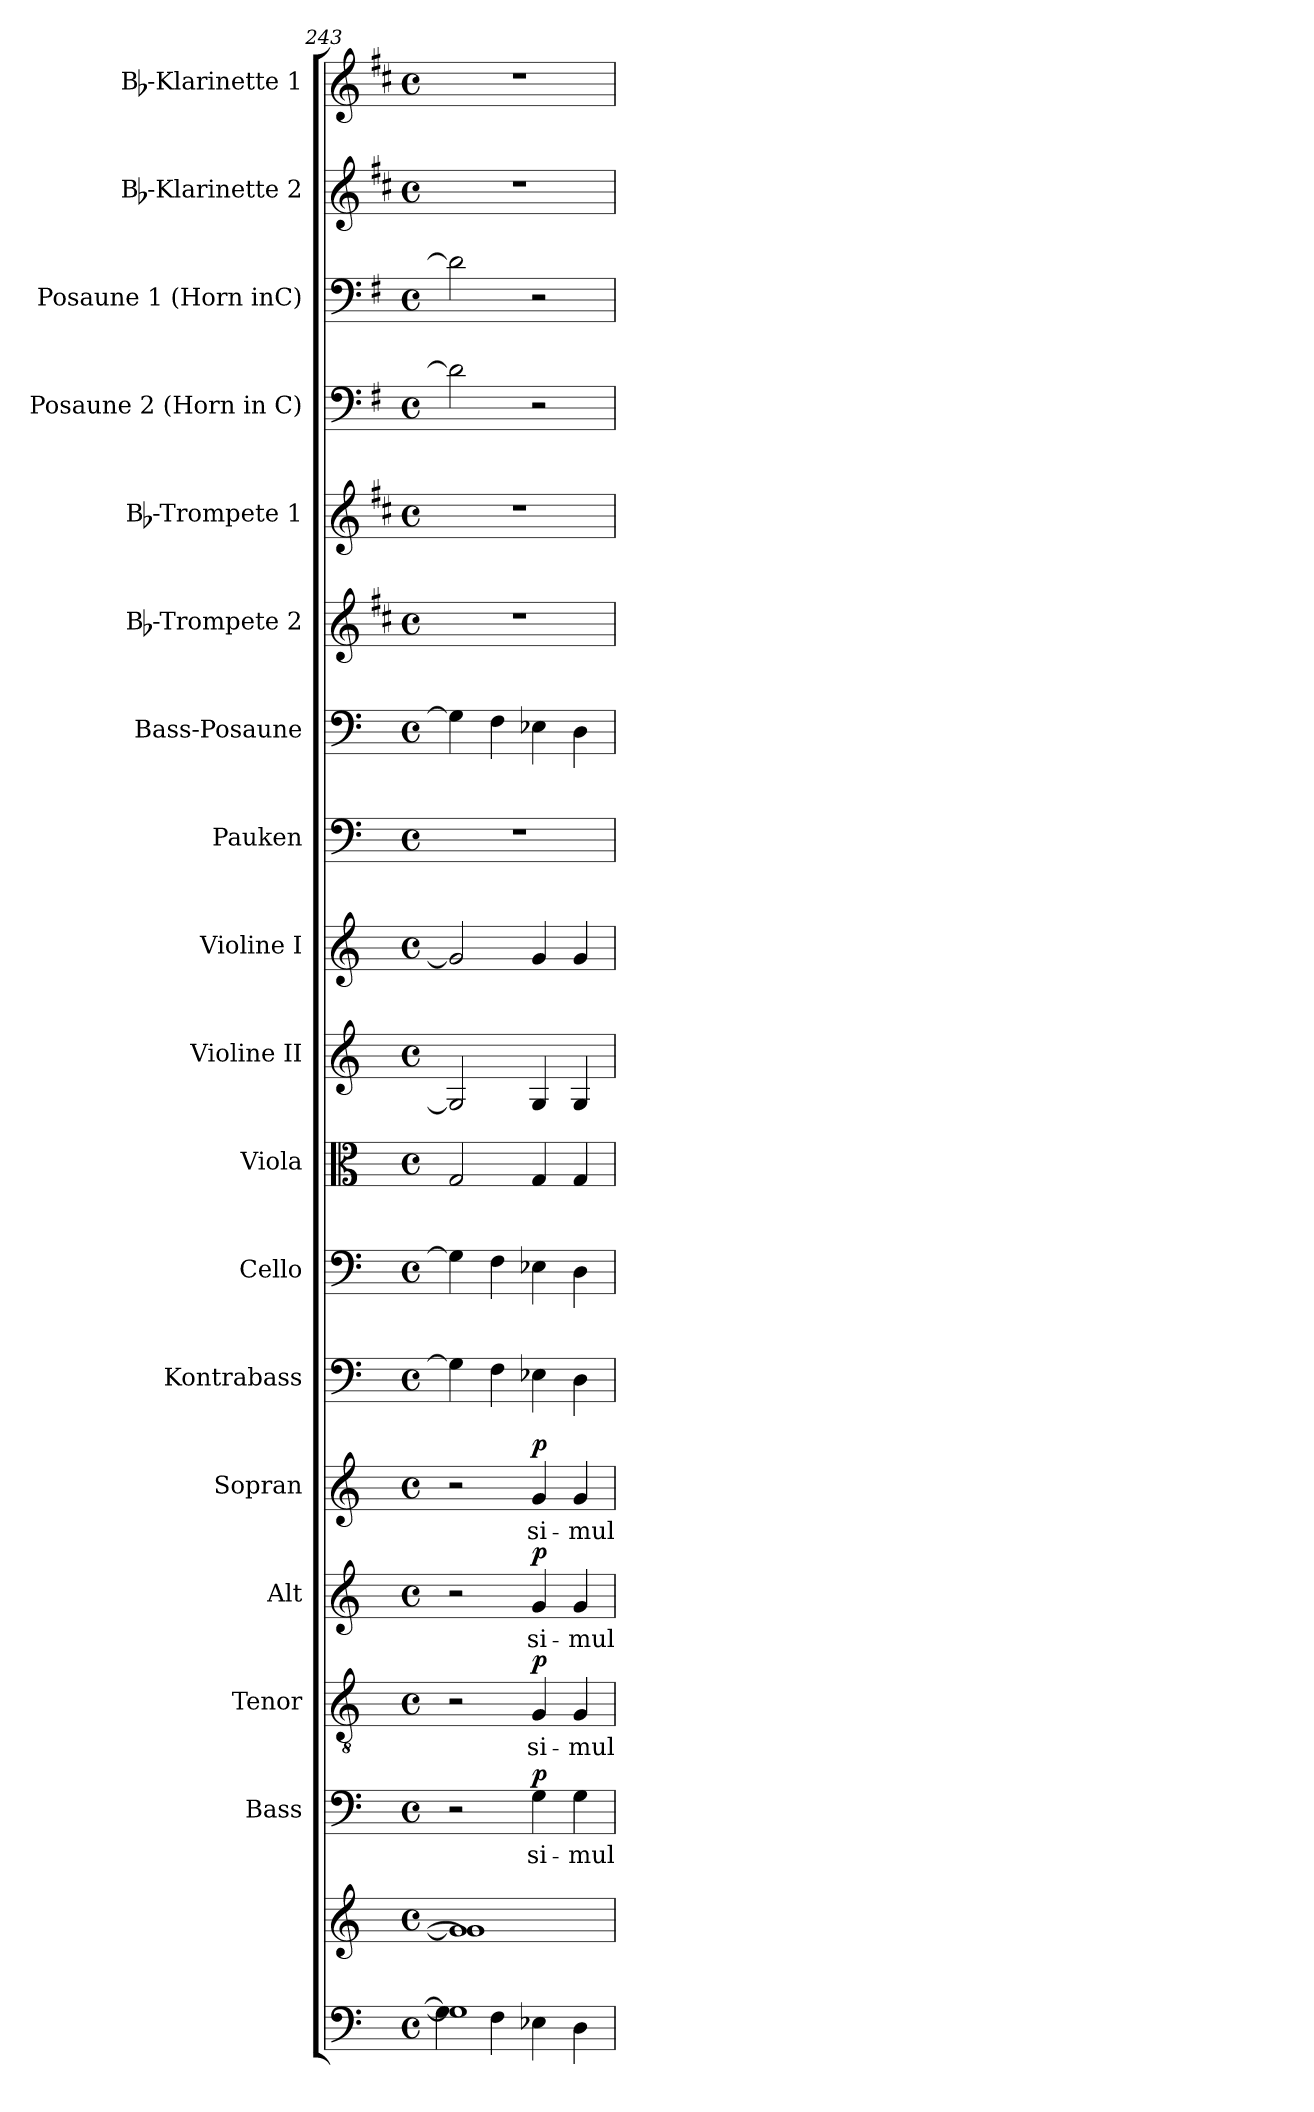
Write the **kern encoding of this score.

**kern	**kern	**kern	**text	**dynam	**kern	**text	**dynam	**kern	**text	**dynam	**kern	**text	**dynam	**kern	**kern	**kern	**kern	**kern	**kern	**kern	**kern	**kern	**kern	**kern	**kern	**kern
*part18	*part18	*part17	*part17	*part17	*part16	*part16	*part16	*part15	*part15	*part15	*part14	*part14	*part14	*part13	*part12	*part11	*part10	*part9	*part8	*part7	*part6	*part5	*part4	*part3	*part2	*part1
*staff19	*staff18	*staff17	*staff17	*staff17	*staff16	*staff16	*staff16	*staff15	*staff15	*staff15	*staff14	*staff14	*staff14	*staff13	*staff12	*staff11	*staff10	*staff9	*staff8	*staff7	*staff6	*staff5	*staff4	*staff3	*staff2	*staff1
*	*	*I"Bass	*	*	*I"Tenor	*	*	*I"Alt	*	*	*I"Sopran	*	*	*I"Kontrabass	*I"Cello	*I"Viola	*I"Violine II	*I"Violine I	*I"Pauken	*I"Bass-Posaune	*I"Bb-Trompete 2	*I"Bb-Trompete 1	*I"Posaune 2 (Horn in C)	*I"Posaune 1 (Horn inC)	*I"Bb-Klarinette 2	*I"Bb-Klarinette 1
*	*	*I'B.	*	*	*I'T.	*	*	*I'A.	*	*	*I'S.	*	*	*I'Kb.	*	*I'Vla.	*I'Vl. II	*I'Vl. I	*I'Pk.	*I'B-Pos.	*I'Bb Trp. 2	*I'Bb Trp. 1	*I'Pos. 2	*I'Pos. 1	*I'Bb Kl. 2	*I'Bb Kl. 1
*clefF4	*clefG2	*clefF4	*	*	*clefGv2	*	*	*clefG2	*	*	*clefG2	*	*	*clefF4	*clefF4	*clefC3	*clefG2	*clefG2	*clefF4	*clefF4	*clefG2	*clefG2	*clefF4	*clefF4	*clefG2	*clefG2
*	*	*	*	*	*	*	*	*	*	*	*	*	*	*ITrd7c12	*	*	*	*	*	*	*ITrd1c2	*ITrd1c2	*ITrd4c7	*ITrd4c7	*ITrd1c2	*ITrd1c2
*k[]	*k[]	*k[]	*	*	*k[]	*	*	*k[]	*	*	*k[]	*	*	*k[]	*k[]	*k[]	*k[]	*k[]	*k[]	*k[]	*k[]	*k[]	*k[]	*k[]	*k[]	*k[]
*C:	*C:	*C:	*	*	*C:	*	*	*C:	*	*	*C:	*	*	*C:	*C:	*C:	*C:	*C:	*C:	*C:	*C:	*C:	*C:	*C:	*C:	*C:
*M4/4	*M4/4	*M4/4	*	*	*M4/4	*	*	*M4/4	*	*	*M4/4	*	*	*M4/4	*M4/4	*M4/4	*M4/4	*M4/4	*M4/4	*M4/4	*M4/4	*M4/4	*M4/4	*M4/4	*M4/4	*M4/4
*met(c)	*met(c)	*met(c)	*	*	*met(c)	*	*	*met(c)	*	*	*met(c)	*	*	*met(c)	*met(c)	*met(c)	*met(c)	*met(c)	*met(c)	*met(c)	*met(c)	*met(c)	*met(c)	*met(c)	*met(c)	*met(c)
=243	=243	=243	=243	=243	=243	=243	=243	=243	=243	=243	=243	=243	=243	=243	=243	=243	=243	=243	=243	=243	=243	=243	=243	=243	=243	=243
*^	*^	*	*	*	*	*	*	*	*	*	*	*	*	*	*	*	*	*	*	*	*	*	*	*	*	*
1G]	4G\]	1g]	1g]	2r	.	.	2r	.	.	2r	.	.	2r	.	.	4GG\]	4G\]	2G/	2G/]	2g/]	1r	4G\]	1r	1r	2G\]	2G\]	1r	1r
.	4F\	.	.	.	.	.	.	.	.	.	.	.	.	.	.	4FF\	4F\	.	.	.	.	4F\	.	.	.	.	.	.
!	!	!	!	!	!LO:LY:b	!LO:DY:a	!	!LO:LY:b	!LO:DY:a	!	!LO:LY:b	!LO:DY:a	!	!LO:LY:b	!LO:DY:a	!	!	!	!	!	!	!	!	!	!	!	!	!
.	4E-X\	.	.	4G\	si-	p	4G/	si-	p	4g/	si-	p	4g/	si-	p	4EE-X\	4E-X\	4G/	4G/	4g/	.	4E-X\	.	.	2r	2r	.	.
!	!	!	!	!	!LO:LY:b	!	!	!LO:LY:b	!	!	!LO:LY:b	!	!	!LO:LY:b	!	!	!	!	!	!	!	!	!	!	!	!	!	!
.	4D\	.	.	4G\	-mul	.	4G/	-mul	.	4g/	-mul	.	4g/	-mul	.	4DD\	4D\	4G/	4G/	4g/	.	4D\	.	.	.	.	.	.
*v	*v	*	*	*	*	*	*	*	*	*	*	*	*	*	*	*	*	*	*	*	*	*	*	*	*	*	*	*
*	*v	*v	*	*	*	*	*	*	*	*	*	*	*	*	*	*	*	*	*	*	*	*	*	*	*	*	*
=	=	=	=	=	=	=	=	=	=	=	=	=	=	=	=	=	=	=	=	=	=	=	=	=	=	=
*-	*-	*-	*-	*-	*-	*-	*-	*-	*-	*-	*-	*-	*-	*-	*-	*-	*-	*-	*-	*-	*-	*-	*-	*-	*-	*-
